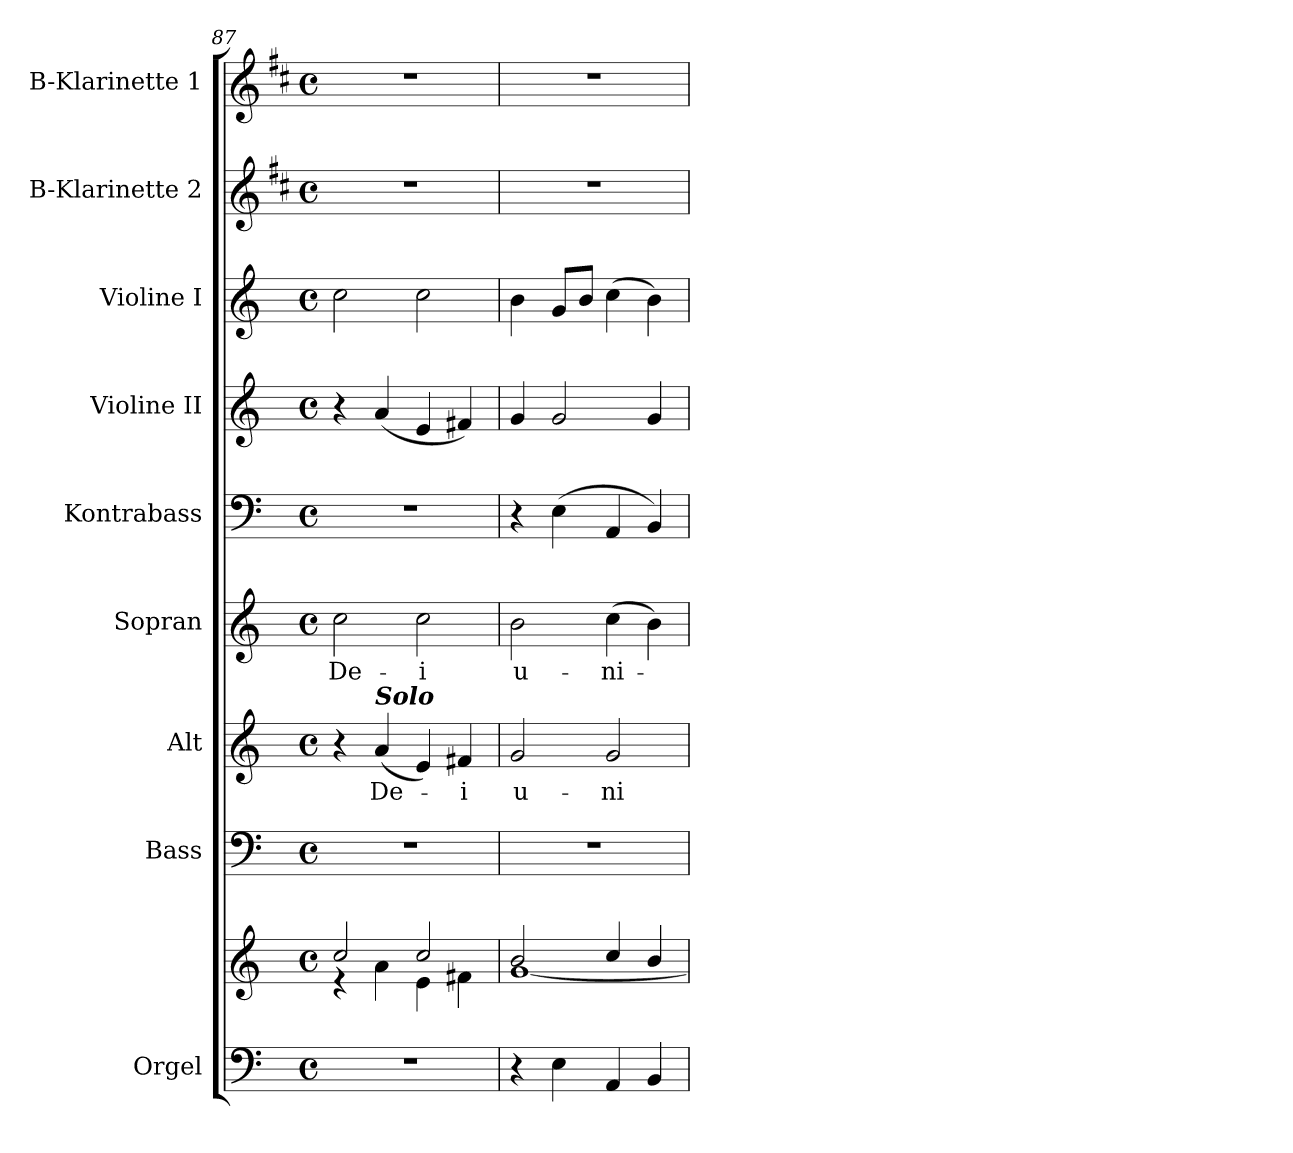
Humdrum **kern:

**kern	**kern	**kern	**kern	**text	**kern	**text	**kern	**kern	**kern	**kern	**kern
*part9	*part9	*part8	*part7	*part7	*part6	*part6	*part5	*part4	*part3	*part2	*part1
*staff10	*staff9	*staff8	*staff7	*staff7	*staff6	*staff6	*staff5	*staff4	*staff3	*staff2	*staff1
*I"Orgel	*	*I"Bass	*I"Alt	*	*I"Sopran	*	*I"Kontrabass	*I"Violine II	*I"Violine I	*I"B-Klarinette 2	*I"B-Klarinette 1
*I'Org.	*	*I'B.	*I'A.	*	*I'S.	*	*I'Kb.	*I'Vl. II	*I'Vl. I	*I'B Kl. 2	*I'B Kl. 1
*clefF4	*clefG2	*clefF4	*clefG2	*	*clefG2	*	*clefF4	*clefG2	*clefG2	*clefG2	*clefG2
*	*	*	*	*	*	*	*ITrd7c12	*	*	*ITrd1c2	*ITrd1c2
*k[]	*k[]	*k[]	*k[]	*	*k[]	*	*k[]	*k[]	*k[]	*k[]	*k[]
*C:	*C:	*C:	*C:	*	*C:	*	*C:	*C:	*C:	*C:	*C:
*M4/4	*M4/4	*M4/4	*M4/4	*	*M4/4	*	*M4/4	*M4/4	*M4/4	*M4/4	*M4/4
*met(c)	*met(c)	*met(c)	*met(c)	*	*met(c)	*	*met(c)	*met(c)	*met(c)	*met(c)	*met(c)
=87	=87	=87	=87	=87	=87	=87	=87	=87	=87	=87	=87
*	*^	*	*	*	*	*	*	*	*	*	*
!	!	!	!	!	!	!	!LO:LY:b	!	!	!	!	!
1r	2cc/	4re	1r	4r	.	2cc\	De-	1r	4r	2cc\	1r	1r
!	!	!	!	!LO:TX:a:Bi:t=Solo	!	!	!	!	!	!	!	!
!	!	!	!	!	!LO:LY:b	!	!	!	!	!	!	!
.	.	4a\	.	(<4a/	De-	.	.	.	(<4a/	.	.	.
!	!	!	!	!	!	!	!LO:LY:b	!	!	!	!	!
.	2cc/	4e\	.	4e/)	.	2cc\	-i	.	4e/	2cc\	.	.
!	!	!	!	!	!LO:LY:b	!	!	!	!	!	!	!
.	.	4f#X\	.	4f#X/	-i	.	.	.	4f#X/)	.	.	.
=88	=88	=88	=88	=88	=88	=88	=88	=88	=88	=88	=88	=88
!	!	!	!	!	!LO:LY:b	!	!LO:LY:b	!	!	!	!	!
4r	2b/	[<1g	1r	2g/	u-	2b\	u-	4r	4g/	4b\	1r	1r
4E\	.	.	.	.	.	.	.	(>4EE\	2g/	8g/L	.	.
.	.	.	.	.	.	.	.	.	.	8b/J	.	.
!	!	!	!	!	!LO:LY:b	!	!LO:LY:b	!	!	!	!	!
4AA/	4cc/	.	.	2g/	-ni-	(>4cc\	-ni-	4AAA/	.	(>4cc\	.	.
4BB/	4b/	.	.	.	.	4b\)	.	4BBB/)	4g/	4b\)	.	.
*	*v	*v	*	*	*	*	*	*	*	*	*	*
=	=	=	=	=	=	=	=	=	=	=	=
*-	*-	*-	*-	*-	*-	*-	*-	*-	*-	*-	*-
